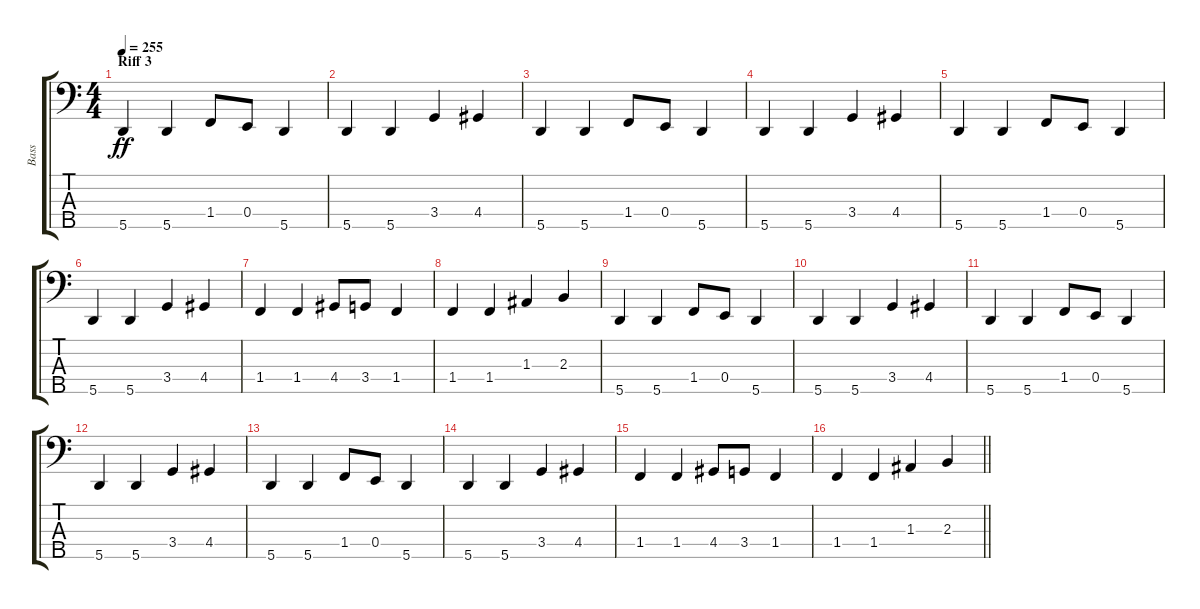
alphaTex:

\track ("Bass" "Bass") {instrument electricbasspick}
\staff {score tabs}
\tuning (G2 D2 A1 E1 A0) {hide}
\ts (4 4)
\section ("" "Riff 3")
\tempo 255
\clef f4
\ks c
5.5.4{dy ff} 5.5.4 1.4.8 0.4.8 5.5.4 |
5.5.4 5.5.4 3.4.4 4.4.4 |
5.5.4 5.5.4 1.4.8 0.4.8 5.5.4 |
5.5.4 5.5.4 3.4.4 4.4.4 |
5.5.4 5.5.4 1.4.8 0.4.8 5.5.4 |
5.5.4 5.5.4 3.4.4 4.4.4 |
1.4.4 1.4.4 4.4.8 3.4.8 1.4.4 |
1.4.4 1.4.4 1.3.4 2.3.4 |
5.5.4 5.5.4 1.4.8 0.4.8 5.5.4 |
5.5.4 5.5.4 3.4.4 4.4.4 |
5.5.4 5.5.4 1.4.8 0.4.8 5.5.4 |
5.5.4 5.5.4 3.4.4 4.4.4 |
5.5.4 5.5.4 1.4.8 0.4.8 5.5.4 |
5.5.4 5.5.4 3.4.4 4.4.4 |
1.4.4 1.4.4 4.4.8 3.4.8 1.4.4 |
\barLineRight lightlight
1.4.4 1.4.4 1.3.4 2.3.4
